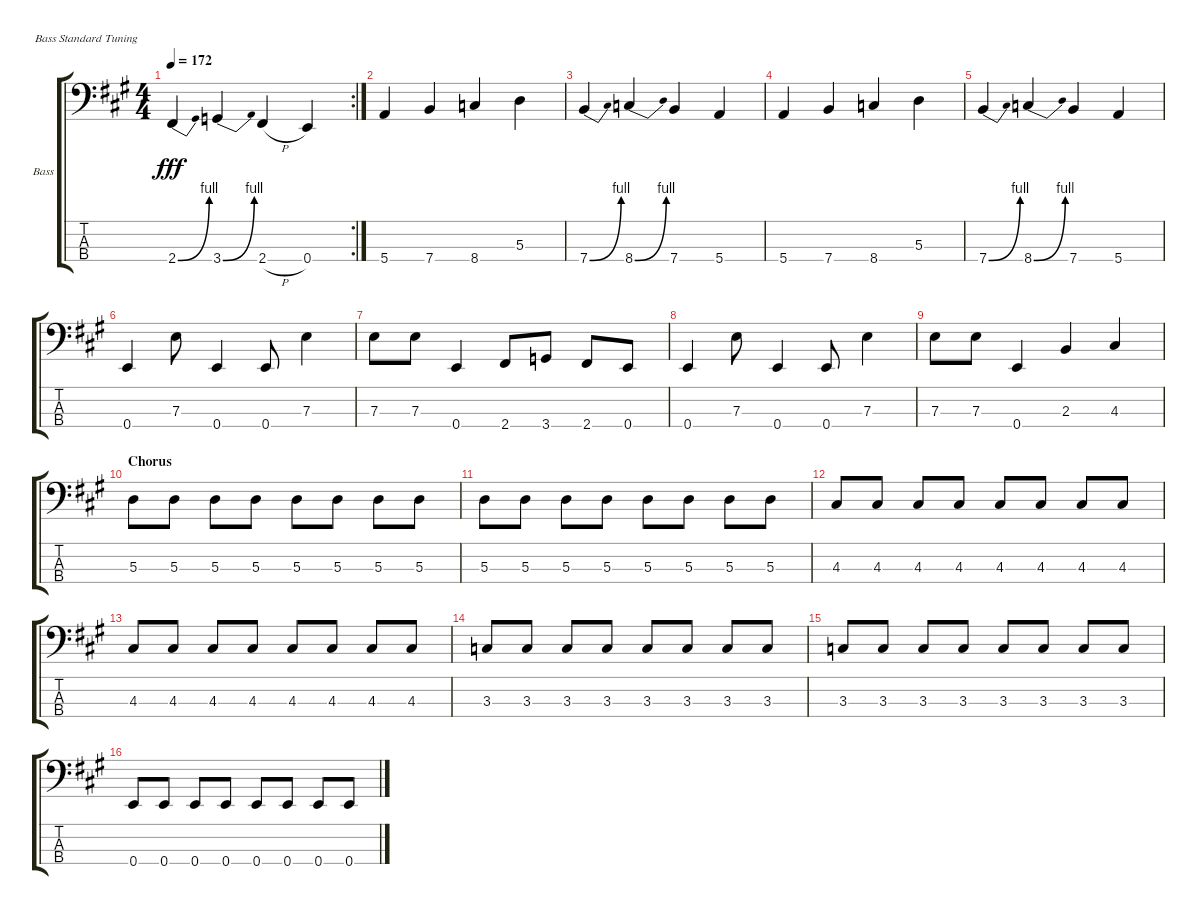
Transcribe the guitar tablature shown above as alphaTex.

\defaultSystemsLayout 4
\bracketExtendMode groupsimilarinstruments
\firstSystemTrackNameOrientation horizontal
\otherSystemsTrackNameOrientation horizontal
\track ("Nate Mendel" "Bass") {instrument electricbassfinger}
\staff {score tabs}
\tuning (G2 D2 A1 E1)
\rc 2
\ts (4 4)
\tempo 172
\clef f4
\scale
0.333333
\ks a
2.4{be (bend 0 0 15 4)}.4{dy fff} 3.4{be (bend 0 0 15 4)}.4 2.4{h}.4 0.4.4 |
\scale
0.333333 5.4.4 7.4.4 8.4.4 5.3.4 |
\scale
0.333333 7.4{be (bend 0 0 15 4)}.4 8.4{be (bend 0 0 15 4)}.4 7.4.4 5.4.4 |
\scale
0.333333 5.4.4 7.4.4 8.4.4 5.3.4 |
\scale
0.333333 7.4{be (bend 0 0 15 4)}.4 8.4{be (bend 0 0 15 4)}.4 7.4.4 5.4.4 |
\scale
0.333333 0.4.4 7.3.8 0.4.4 0.4.8 7.3.4 |
\scale
0.333333 7.3.8 7.3.8 0.4.4 2.4.8 3.4.8 2.4.8 0.4.8 |
\scale
0.333333 0.4.4 7.3.8 0.4.4 0.4.8 7.3.4 |
\scale
0.333333 7.3.8 7.3.8 0.4.4 2.3.4 4.3.4 |
\section ("" "Chorus")
5.3.8 5.3.8 5.3.8 5.3.8 5.3.8 5.3.8 5.3.8 5.3.8 |
5.3.8 5.3.8 5.3.8 5.3.8 5.3.8 5.3.8 5.3.8 5.3.8 |
4.3.8 4.3.8 4.3.8 4.3.8 4.3.8 4.3.8 4.3.8 4.3.8 |
4.3.8 4.3.8 4.3.8 4.3.8 4.3.8 4.3.8 4.3.8 4.3.8 |
3.3.8 3.3.8 3.3.8 3.3.8 3.3.8 3.3.8 3.3.8 3.3.8 |
3.3.8 3.3.8 3.3.8 3.3.8 3.3.8 3.3.8 3.3.8 3.3.8 |
0.4.8 0.4.8 0.4.8 0.4.8 0.4.8 0.4.8 0.4.8 0.4.8
